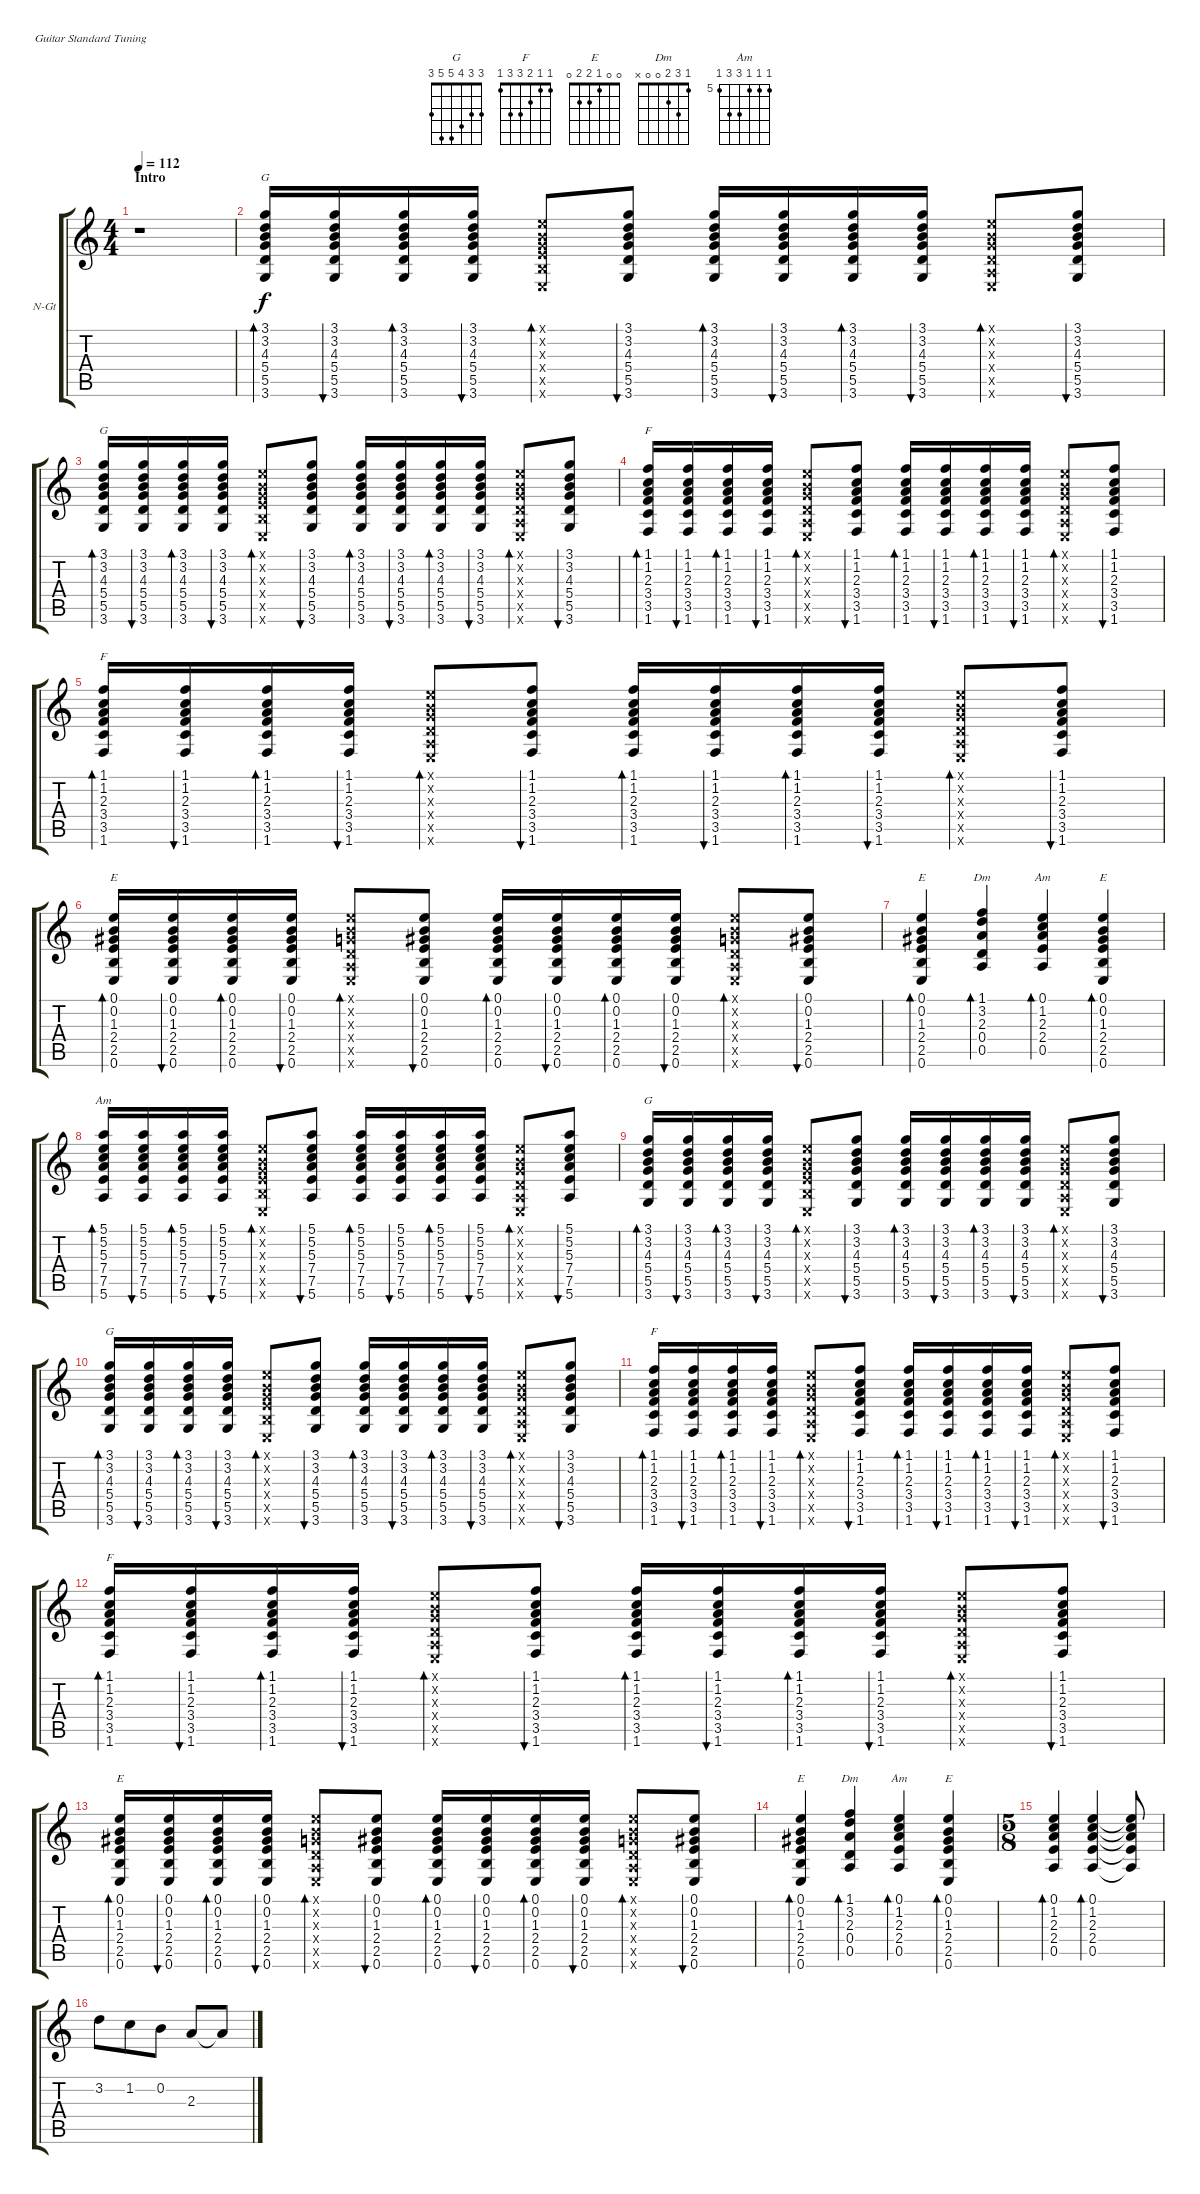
\bracketExtendMode groupsimilarinstruments
\firstSystemTrackNameOrientation horizontal
\otherSystemsTrackNameOrientation horizontal
\track ("Faramarz - Guitar Rythm" "N-Gt") {instrument acousticguitarnylon}
\staff {score tabs}
\tuning (E4 B3 G3 D3 A2 E2)
\chord ("G" 3 3 4 5 5 3)
\chord ("F" 1 1 2 3 3 1)
\chord ("E" 0 0 1 2 2 0)
\chord ("Dm" 1 3 2 0 0 x)
\chord ("Am" 0 1 2 2 0 x)
\chord ("Am" 5 5 5 7 7 5) {firstfret 5}
\ts (4 4)
\section ("" "Intro")
\tempo 112
\clef g2
\ks c
r.1{dy f instrument acousticguitarnylon} |
(3.1 3.2 4.3 5.4 5.5 3.6).16{bd 30 ch "G"} (3.1 3.2 4.3 5.4 5.5 3.6).16{bu 30} (3.1 3.2 4.3 5.4 5.5 3.6).16{bd 30} (3.1 3.2 4.3 5.4 5.5 3.6).16{bu 30} (0.1{x} 0.2{x} 0.3{x} 2.4{x} 2.5{x} 0.6{x}).8{bd 30} (3.1 3.2 4.3 5.4 5.5 3.6).8{bu 30} (3.1 3.2 4.3 5.4 5.5 3.6).16{bd 30} (3.1 3.2 4.3 5.4 5.5 3.6).16{bu 30} (3.1 3.2 4.3 5.4 5.5 3.6).16{bd 30} (3.1 3.2 4.3 5.4 5.5 3.6).16{bu 30} (0.1{x} 0.2{x} 0.3{x} 0.4{x} 0.5{x} 0.6{x}).8{bd 30} (3.1 3.2 4.3 5.4 5.5 3.6).8{bu 30} |
(3.1 3.2 4.3 5.4 5.5 3.6).16{bd 30 ch "G"} (3.1 3.2 4.3 5.4 5.5 3.6).16{bu 30} (3.1 3.2 4.3 5.4 5.5 3.6).16{bd 30} (3.1 3.2 4.3 5.4 5.5 3.6).16{bu 30} (0.1{x} 0.2{x} 0.3{x} 2.4{x} 2.5{x} 0.6{x}).8{bd 30} (3.1 3.2 4.3 5.4 5.5 3.6).8{bu 30} (3.1 3.2 4.3 5.4 5.5 3.6).16{bd 30} (3.1 3.2 4.3 5.4 5.5 3.6).16{bu 30} (3.1 3.2 4.3 5.4 5.5 3.6).16{bd 30} (3.1 3.2 4.3 5.4 5.5 3.6).16{bu 30} (0.1{x} 0.2{x} 0.3{x} 0.4{x} 0.5{x} 0.6{x}).8{bd 30} (3.1 3.2 4.3 5.4 5.5 3.6).8{bu 30} |
(1.1 1.2 2.3 3.4 3.5 1.6).16{bd 30 ch "F"} (1.1 1.2 2.3 3.4 3.5 1.6).16{bu 30} (1.1 1.2 2.3 3.4 3.5 1.6).16{bd 30} (1.1 1.2 2.3 3.4 3.5 1.6).16{bu 30} (0.1{x} 0.2{x} 0.3{x} 0.4{x} 0.5{x} 0.6{x}).8{bd 30} (1.1 1.2 2.3 3.4 3.5 1.6).8{bu 30} (1.1 1.2 2.3 3.4 3.5 1.6).16{bd 30} (1.1 1.2 2.3 3.4 3.5 1.6).16{bu 30} (1.1 1.2 2.3 3.4 3.5 1.6).16{bd 30} (1.1 1.2 2.3 3.4 3.5 1.6).16{bu 30} (0.1{x} 0.2{x} 0.3{x} 0.4{x} 0.5{x} 0.6{x}).8{bd 30} (1.1 1.2 2.3 3.4 3.5 1.6).8{bu 30} |
(1.1 1.2 2.3 3.4 3.5 1.6).16{bd 30 ch "F"} (1.1 1.2 2.3 3.4 3.5 1.6).16{bu 30} (1.1 1.2 2.3 3.4 3.5 1.6).16{bd 30} (1.1 1.2 2.3 3.4 3.5 1.6).16{bu 30} (0.1{x} 0.2{x} 0.3{x} 0.4{x} 0.5{x} 0.6{x}).8{bd 30} (1.1 1.2 2.3 3.4 3.5 1.6).8{bu 30} (1.1 1.2 2.3 3.4 3.5 1.6).16{bd 30} (1.1 1.2 2.3 3.4 3.5 1.6).16{bu 30} (1.1 1.2 2.3 3.4 3.5 1.6).16{bd 30} (1.1 1.2 2.3 3.4 3.5 1.6).16{bu 30} (0.1{x} 0.2{x} 0.3{x} 0.4{x} 0.5{x} 0.6{x}).8{bd 30} (1.1 1.2 2.3 3.4 3.5 1.6).8{bu 30} |
(0.1 0.2 1.3 2.4 2.5 0.6).16{bd 30 ch "E"} (0.1 0.2 1.3 2.4 2.5 0.6).16{bu 30} (0.1 0.2 1.3 2.4 2.5 0.6).16{bd 30} (0.1 0.2 1.3 2.4 2.5 0.6).16{bu 30} (0.1{x} 0.2{x} 0.3{x} 0.4{x} 0.5{x} 0.6{x}).8{bd 30} (0.1 0.2 1.3 2.4 2.5 0.6).8{bu 30} (0.1 0.2 1.3 2.4 2.5 0.6).16{bd 30} (0.1 0.2 1.3 2.4 2.5 0.6).16{bu 30} (0.1 0.2 1.3 2.4 2.5 0.6).16{bd 30} (0.1 0.2 1.3 2.4 2.5 0.6).16{bu 30} (0.1{x} 0.2{x} 0.3{x} 0.4{x} 0.5{x} 0.6{x}).8{bd 30} (0.1 0.2 1.3 2.4 2.5 0.6).8{bu 30} |
(0.1 0.2 1.3 2.4 2.5 0.6).4{bd 120 ch "E"} (1.1 3.2 2.3 0.4 0.5).4{bd 120 ch "Dm"} (0.1 1.2 2.3 2.4 0.5).4{bd 120 ch "Am"} (0.1 0.2 1.3 2.4 2.5 0.6).4{bd 120 ch "E"} |
(5.1 5.2 5.3 7.4 7.5 5.6).16{bd 30 ch "Am"} (5.1 5.2 5.3 7.4 7.5 5.6).16{bu 30} (5.1 5.2 5.3 7.4 7.5 5.6).16{bd 30} (5.1 5.2 5.3 7.4 7.5 5.6).16{bu 30} (0.1{x} 0.2{x} 0.3{x} 2.4{x} 2.5{x} 0.6{x}).8{bd 30} (5.1 5.2 5.3 7.4 7.5 5.6).8{bu 30} (5.1 5.2 5.3 7.4 7.5 5.6).16{bd 30} (5.1 5.2 5.3 7.4 7.5 5.6).16{bu 30} (5.1 5.2 5.3 7.4 7.5 5.6).16{bd 30} (5.1 5.2 5.3 7.4 7.5 5.6).16{bu 30} (0.1{x} 0.2{x} 0.3{x} 0.4{x} 0.5{x} 0.6{x}).8{bd 30} (5.1 5.2 5.3 7.4 7.5 5.6).8{bu 30} |
(3.1 3.2 4.3 5.4 5.5 3.6).16{bd 30 ch "G"} (3.1 3.2 4.3 5.4 5.5 3.6).16{bu 30} (3.1 3.2 4.3 5.4 5.5 3.6).16{bd 30} (3.1 3.2 4.3 5.4 5.5 3.6).16{bu 30} (0.1{x} 0.2{x} 0.3{x} 2.4{x} 2.5{x} 0.6{x}).8{bd 30} (3.1 3.2 4.3 5.4 5.5 3.6).8{bu 30} (3.1 3.2 4.3 5.4 5.5 3.6).16{bd 30} (3.1 3.2 4.3 5.4 5.5 3.6).16{bu 30} (3.1 3.2 4.3 5.4 5.5 3.6).16{bd 30} (3.1 3.2 4.3 5.4 5.5 3.6).16{bu 30} (0.1{x} 0.2{x} 0.3{x} 0.4{x} 0.5{x} 0.6{x}).8{bd 30} (3.1 3.2 4.3 5.4 5.5 3.6).8{bu 30} |
(3.1 3.2 4.3 5.4 5.5 3.6).16{bd 30 ch "G"} (3.1 3.2 4.3 5.4 5.5 3.6).16{bu 30} (3.1 3.2 4.3 5.4 5.5 3.6).16{bd 30} (3.1 3.2 4.3 5.4 5.5 3.6).16{bu 30} (0.1{x} 0.2{x} 0.3{x} 2.4{x} 2.5{x} 0.6{x}).8{bd 30} (3.1 3.2 4.3 5.4 5.5 3.6).8{bu 30} (3.1 3.2 4.3 5.4 5.5 3.6).16{bd 30} (3.1 3.2 4.3 5.4 5.5 3.6).16{bu 30} (3.1 3.2 4.3 5.4 5.5 3.6).16{bd 30} (3.1 3.2 4.3 5.4 5.5 3.6).16{bu 30} (0.1{x} 0.2{x} 0.3{x} 0.4{x} 0.5{x} 0.6{x}).8{bd 30} (3.1 3.2 4.3 5.4 5.5 3.6).8{bu 30} |
(1.1 1.2 2.3 3.4 3.5 1.6).16{bd 30 ch "F"} (1.1 1.2 2.3 3.4 3.5 1.6).16{bu 30} (1.1 1.2 2.3 3.4 3.5 1.6).16{bd 30} (1.1 1.2 2.3 3.4 3.5 1.6).16{bu 30} (0.1{x} 0.2{x} 0.3{x} 0.4{x} 0.5{x} 0.6{x}).8{bd 30} (1.1 1.2 2.3 3.4 3.5 1.6).8{bu 30} (1.1 1.2 2.3 3.4 3.5 1.6).16{bd 30} (1.1 1.2 2.3 3.4 3.5 1.6).16{bu 30} (1.1 1.2 2.3 3.4 3.5 1.6).16{bd 30} (1.1 1.2 2.3 3.4 3.5 1.6).16{bu 30} (0.1{x} 0.2{x} 0.3{x} 0.4{x} 0.5{x} 0.6{x}).8{bd 30} (1.1 1.2 2.3 3.4 3.5 1.6).8{bu 30} |
(1.1 1.2 2.3 3.4 3.5 1.6).16{bd 30 ch "F"} (1.1 1.2 2.3 3.4 3.5 1.6).16{bu 30} (1.1 1.2 2.3 3.4 3.5 1.6).16{bd 30} (1.1 1.2 2.3 3.4 3.5 1.6).16{bu 30} (0.1{x} 0.2{x} 0.3{x} 0.4{x} 0.5{x} 0.6{x}).8{bd 30} (1.1 1.2 2.3 3.4 3.5 1.6).8{bu 30} (1.1 1.2 2.3 3.4 3.5 1.6).16{bd 30} (1.1 1.2 2.3 3.4 3.5 1.6).16{bu 30} (1.1 1.2 2.3 3.4 3.5 1.6).16{bd 30} (1.1 1.2 2.3 3.4 3.5 1.6).16{bu 30} (0.1{x} 0.2{x} 0.3{x} 0.4{x} 0.5{x} 0.6{x}).8{bd 30} (1.1 1.2 2.3 3.4 3.5 1.6).8{bu 30} |
(0.1 0.2 1.3 2.4 2.5 0.6).16{bd 30 ch "E"} (0.1 0.2 1.3 2.4 2.5 0.6).16{bu 30} (0.1 0.2 1.3 2.4 2.5 0.6).16{bd 30} (0.1 0.2 1.3 2.4 2.5 0.6).16{bu 30} (0.1{x} 0.2{x} 0.3{x} 0.4{x} 0.5{x} 0.6{x}).8{bd 30} (0.1 0.2 1.3 2.4 2.5 0.6).8{bu 30} (0.1 0.2 1.3 2.4 2.5 0.6).16{bd 30} (0.1 0.2 1.3 2.4 2.5 0.6).16{bu 30} (0.1 0.2 1.3 2.4 2.5 0.6).16{bd 30} (0.1 0.2 1.3 2.4 2.5 0.6).16{bu 30} (0.1{x} 0.2{x} 0.3{x} 0.4{x} 0.5{x} 0.6{x}).8{bd 30} (0.1 0.2 1.3 2.4 2.5 0.6).8{bu 30} |
(0.1 0.2 1.3 2.4 2.5 0.6).4{bd 120 ch "E"} (1.1 3.2 2.3 0.4 0.5).4{bd 120 ch "Dm"} (0.1 1.2 2.3 2.4 0.5).4{bd 120 ch "Am"} (0.1 0.2 1.3 2.4 2.5 0.6).4{bd 120 ch "E"} |
\ts (5 8)
(0.1 1.2 2.3 2.4 0.5).4{bd 60} (0.1 1.2 2.3 2.4 0.5).4{bd 60} (0.1{t} 1.2{t} 2.3{t} 2.4{t} 0.5{t}).8 |
3.2.8 1.2.8 0.2.8 2.3.8 2.3{t}.8
